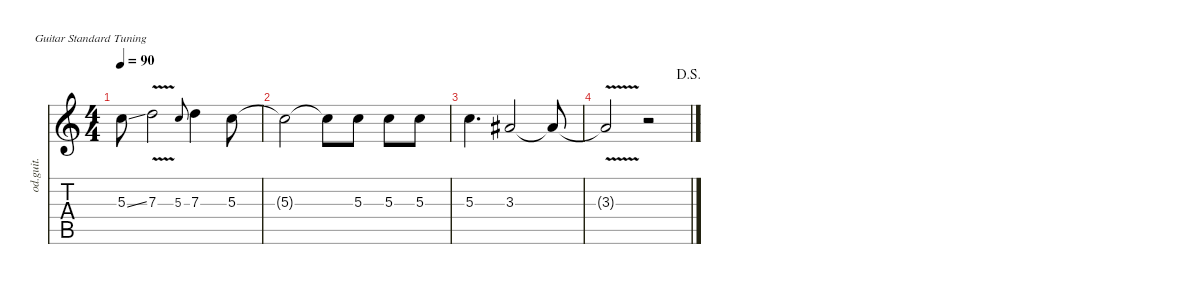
\defaultSystemsLayout 4
\hideDynamics
\bracketExtendMode nobrackets
\otherSystemsTrackNameOrientation horizontal
\track ("Lead Guitar" "od.guit.") {instrument overdrivenguitar}
\staff {score tabs}
\tuning (E4 B3 G3 D3 A2 E2)
\ts (4 4)
\tempo 90
\clef g2
\ks c
5.3{ss t}.8{dy mf beam Down} 7.3{v}.2{beam Down} 5.3.8{gr onbeat beam Up} 7.3.4{beam Down} 5.3.8{beam Down} |
5.3{t}.2{beam Down} 5.3{t}.8{beam Down} 5.3.8{beam Down} 5.3.8{beam Down} 5.3.8{beam Down} |
5.3.4{d beam Down} 3.3{acc #}.2{beam Up} 3.3{t acc #}.8{beam Up} |
\jump dalsegno
3.3{v t acc #}.2{beam Up} r.2{beam Up}
